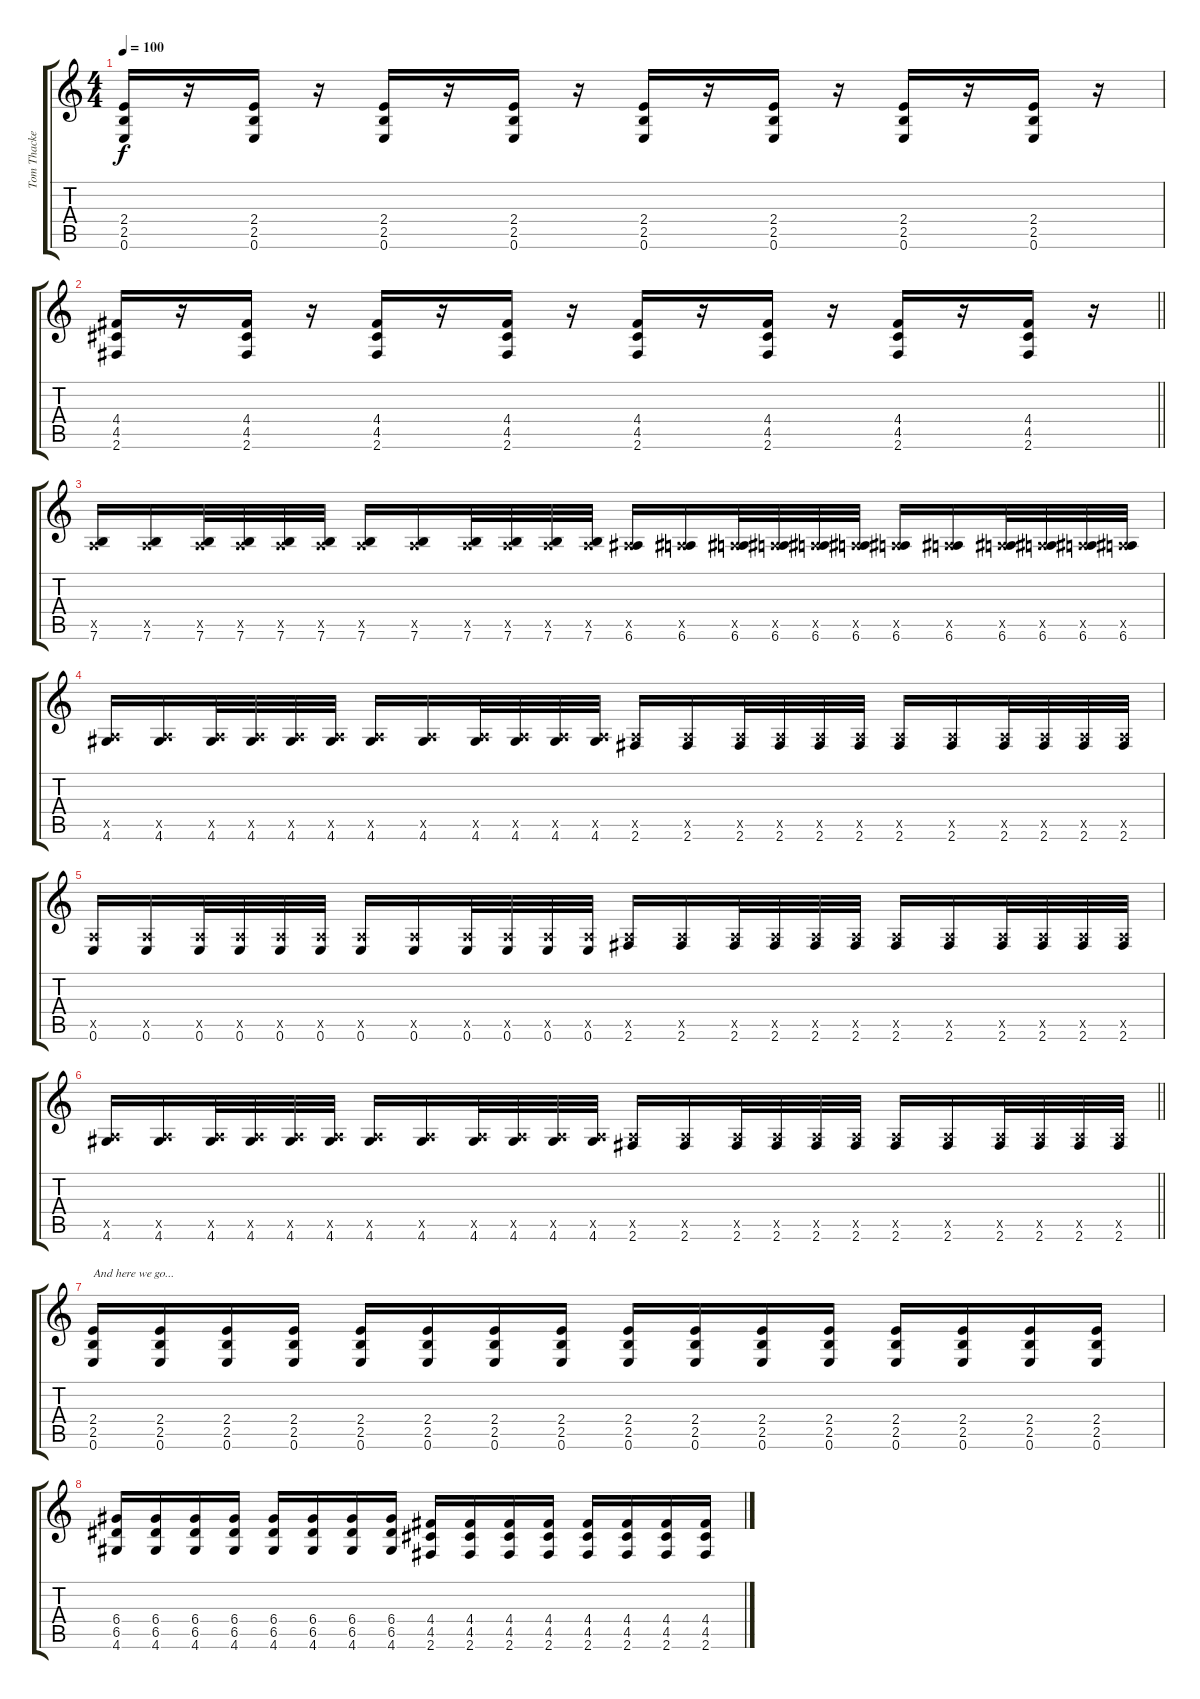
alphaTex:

\track ("Tom Thacker" "Tom Thacke") {instrument distortionguitar}
\staff {score tabs}
\tuning (E4 B3 G3 D3 A2 E2) {hide}
\ts (4 4)
\tempo 100
\clef g2
\ks c
(2.4 2.5 0.6).16{dy f} r.16 (2.4 2.5 0.6).16 r.16 (2.4 2.5 0.6).16 r.16 (2.4 2.5 0.6).16 r.16 (2.4 2.5 0.6).16 r.16 (2.4 2.5 0.6).16 r.16 (2.4 2.5 0.6).16 r.16 (2.4 2.5 0.6).16 r.16 |
\barLineRight lightlight
(4.4 4.5 2.6).16 r.16 (4.4 4.5 2.6).16 r.16 (4.4 4.5 2.6).16 r.16 (4.4 4.5 2.6).16 r.16 (4.4 4.5 2.6).16 r.16 (4.4 4.5 2.6).16 r.16 (4.4 4.5 2.6).16 r.16 (4.4 4.5 2.6).16 r.16 |
(0.5{x} 7.6).16 (0.5{x} 7.6).16 (0.5{x} 7.6).32 (0.5{x} 7.6).32 (0.5{x} 7.6).32 (0.5{x} 7.6).32 (0.5{x} 7.6).16 (0.5{x} 7.6).16 (0.5{x} 7.6).32 (0.5{x} 7.6).32 (0.5{x} 7.6).32 (0.5{x} 7.6).32 (0.5{x} 6.6).16 (0.5{x} 6.6).16 (0.5{x} 6.6).32 (0.5{x} 6.6).32 (0.5{x} 6.6).32 (0.5{x} 6.6).32 (0.5{x} 6.6).16 (0.5{x} 6.6).16 (0.5{x} 6.6).32 (0.5{x} 6.6).32 (0.5{x} 6.6).32 (0.5{x} 6.6).32 |
(0.5{x} 4.6).16 (0.5{x} 4.6).16 (0.5{x} 4.6).32 (0.5{x} 4.6).32 (0.5{x} 4.6).32 (0.5{x} 4.6).32 (0.5{x} 4.6).16 (0.5{x} 4.6).16 (0.5{x} 4.6).32 (0.5{x} 4.6).32 (0.5{x} 4.6).32 (0.5{x} 4.6).32 (0.5{x} 2.6).16 (0.5{x} 2.6).16 (0.5{x} 2.6).32 (0.5{x} 2.6).32 (0.5{x} 2.6).32 (0.5{x} 2.6).32 (0.5{x} 2.6).16 (0.5{x} 2.6).16 (0.5{x} 2.6).32 (0.5{x} 2.6).32 (0.5{x} 2.6).32 (0.5{x} 2.6).32 |
(0.5{x} 0.6).16 (0.5{x} 0.6).16 (0.5{x} 0.6).32 (0.5{x} 0.6).32 (0.5{x} 0.6).32 (0.5{x} 0.6).32 (0.5{x} 0.6).16 (0.5{x} 0.6).16 (0.5{x} 0.6).32 (0.5{x} 0.6).32 (0.5{x} 0.6).32 (0.5{x} 0.6).32 (0.5{x} 2.6).16 (0.5{x} 2.6).16 (0.5{x} 2.6).32 (0.5{x} 2.6).32 (0.5{x} 2.6).32 (0.5{x} 2.6).32 (0.5{x} 2.6).16 (0.5{x} 2.6).16 (0.5{x} 2.6).32 (0.5{x} 2.6).32 (0.5{x} 2.6).32 (0.5{x} 2.6).32 |
\barLineRight lightlight
(0.5{x} 4.6).16 (0.5{x} 4.6).16 (0.5{x} 4.6).32 (0.5{x} 4.6).32 (0.5{x} 4.6).32 (0.5{x} 4.6).32 (0.5{x} 4.6).16 (0.5{x} 4.6).16 (0.5{x} 4.6).32 (0.5{x} 4.6).32 (0.5{x} 4.6).32 (0.5{x} 4.6).32 (0.5{x} 2.6).16 (0.5{x} 2.6).16 (0.5{x} 2.6).32 (0.5{x} 2.6).32 (0.5{x} 2.6).32 (0.5{x} 2.6).32 (0.5{x} 2.6).16 (0.5{x} 2.6).16 (0.5{x} 2.6).32 (0.5{x} 2.6).32 (0.5{x} 2.6).32 (0.5{x} 2.6).32 |
(2.4 2.5 0.6).16{txt "And here we go..."} (2.4 2.5 0.6).16 (2.4 2.5 0.6).16 (2.4 2.5 0.6).16 (2.4 2.5 0.6).16 (2.4 2.5 0.6).16 (2.4 2.5 0.6).16 (2.4 2.5 0.6).16 (2.4 2.5 0.6).16 (2.4 2.5 0.6).16 (2.4 2.5 0.6).16 (2.4 2.5 0.6).16 (2.4 2.5 0.6).16 (2.4 2.5 0.6).16 (2.4 2.5 0.6).16 (2.4 2.5 0.6).16 |
(6.4 6.5 4.6).16 (6.4 6.5 4.6).16 (6.4 6.5 4.6).16 (6.4 6.5 4.6).16 (6.4 6.5 4.6).16 (6.4 6.5 4.6).16 (6.4 6.5 4.6).16 (6.4 6.5 4.6).16 (4.4 4.5 2.6).16 (4.4 4.5 2.6).16 (4.4 4.5 2.6).16 (4.4 4.5 2.6).16 (4.4 4.5 2.6).16 (4.4 4.5 2.6).16 (4.4 4.5 2.6).16 (4.4 4.5 2.6).16
